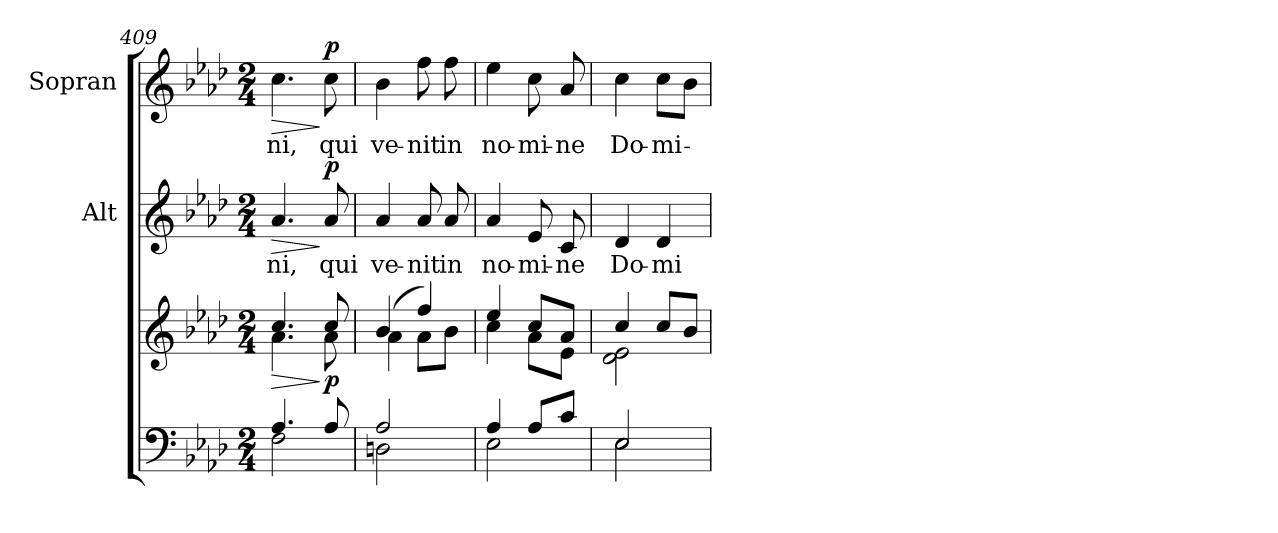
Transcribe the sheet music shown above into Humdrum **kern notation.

**kern	**kern	**dynam	**kern	**text	**dynam	**kern	**text	**dynam
*part3	*part3	*part3	*part2	*part2	*part2	*part1	*part1	*part1
*staff4	*staff3	*staff3/4	*staff2	*staff2	*staff2	*staff1	*staff1	*staff1
*	*	*	*I"Alt	*	*	*I"Sopran	*	*
*	*	*	*I'A.	*	*	*I'S.	*	*
*clefF4	*clefG2	*	*clefG2	*	*	*clefG2	*	*
*k[b-e-a-d-]	*k[b-e-a-d-]	*	*k[b-e-a-d-]	*	*	*k[b-e-a-d-]	*	*
*A-:	*A-:	*	*A-:	*	*	*A-:	*	*
*M2/4	*M2/4	*	*M2/4	*	*	*M2/4	*	*
=409	=409	=409	=409	=409	=409	=409	=409	=409
*^	*	*	*	*	*	*	*	*
!	!	!	!LO:HP:b	!	!LO:LY:b	!LO:HP:b	!	!LO:LY:b	!LO:HP:b
*	*	*^	*	*	*	*	*	*	*
4.A-/	2F\	4.cc/	4.a-\	>	4.a-/	-ni,	>	4.cc\	-ni,	>
!	!	!	!	!LO:DY:n=1:b	!	!LO:LY:b	!LO:DY:n=1:a	!	!LO:LY:b	!LO:DY:n=1:a
8A-/	.	8cc/	8a-\	] p	8a-/	qui	] p	8cc\	qui	] p
=410	=410	=410	=410	=410	=410	=410	=410	=410	=410	=410
!	!	!	!	!	!	!LO:LY:b	!	!	!LO:LY:b	!
2A-/	2Dn\	(4b-/	4a-\	.	4a-/	ve-	.	4b-\	ve-	.
!	!	!	!	!	!	!LO:LY:b	!	!	!LO:LY:b	!
.	.	4ff/)	8a-\L	.	8a-/	-nit	.	8ff\	-nit	.
!	!	!	!	!	!	!LO:LY:b	!	!	!LO:LY:b	!
.	.	.	8b-\J	.	8a-/	in	.	8ff\	in	.
!!LO:PB:g=z
=411	=411	=411	=411	=411	=411	=411	=411	=411	=411	=411
!	!	!	!	!	!	!LO:LY:b	!	!	!LO:LY:b	!
4A-/	2E-\	4ee-/	4cc\	.	4a-/	no-	.	4ee-\	no-	.
!	!	!	!	!	!	!LO:LY:b	!	!	!LO:LY:b	!
8A-/L	.	8cc/L	8a-\L	.	8e-/	-mi-	.	8cc\	-mi-	.
!	!	!	!	!	!	!LO:LY:b	!	!	!LO:LY:b	!
8c/J	.	8a-/J	8e-\J	.	8c/	-ne	.	8a-/	-ne	.
=412	=412	=412	=412	=412	=412	=412	=412	=412	=412	=412
!	!	!	!	!	!	!LO:LY:b	!	!	!LO:LY:b	!
2E-/	2E-\	4cc/	2d-\ 2e-\	.	4d-/	Do-	.	4cc\	Do-	.
!	!	!	!	!	!	!LO:LY:b	!	!	!LO:LY:b	!
.	.	8cc/L	.	.	4d-/	-mi-	.	8cc\L	-mi-	.
.	.	8b-/J	.	.	.	.	.	8b-\J	.	.
*v	*v	*	*	*	*	*	*	*	*	*
*	*v	*v	*	*	*	*	*	*	*
=	=	=	=	=	=	=	=	=
*-	*-	*-	*-	*-	*-	*-	*-	*-
